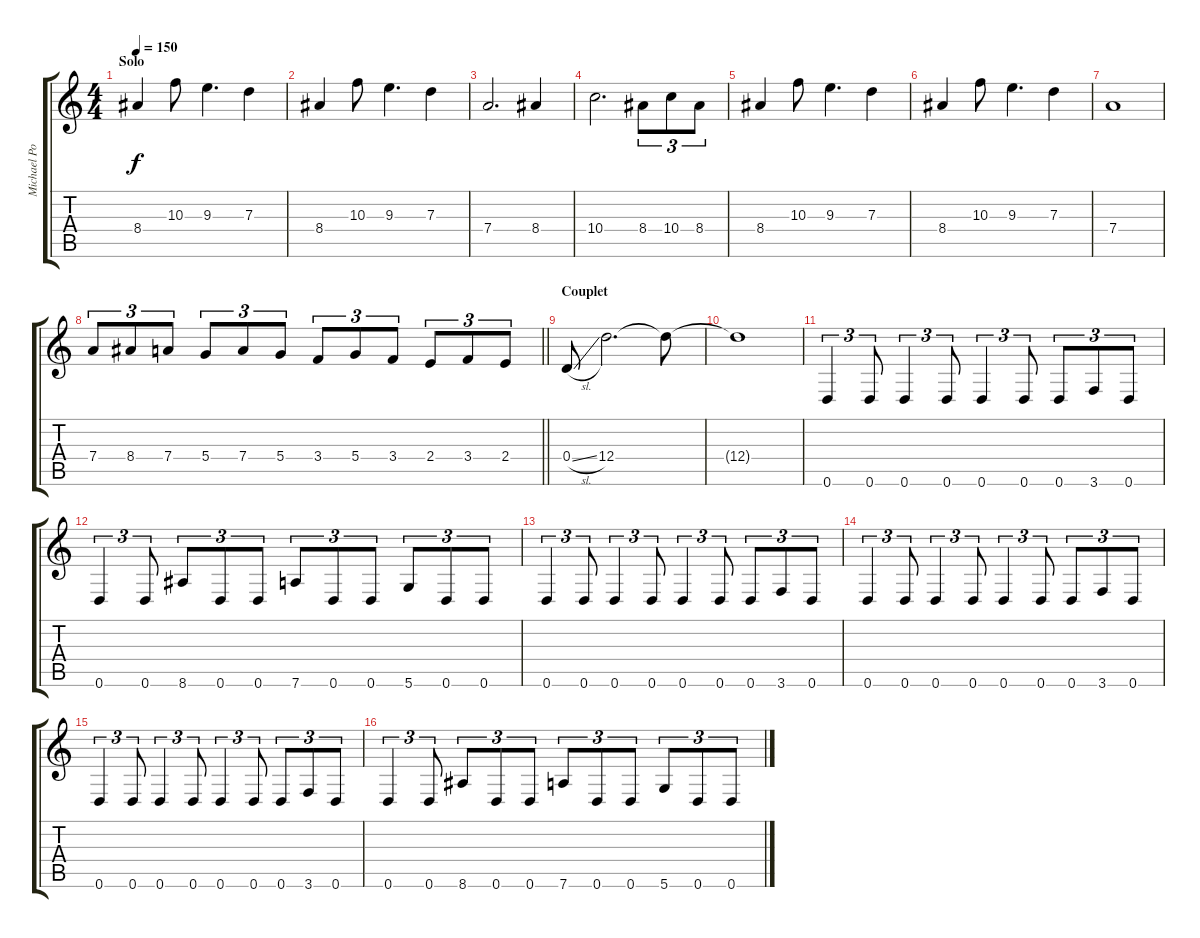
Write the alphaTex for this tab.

\track ("Michael Poulsen" "Michael Po") {instrument distortionguitar}
\staff {score tabs}
\tuning (E4 B3 G3 D3 A2 D2) {hide}
\ts (4 4)
\section ("" "Solo")
\tempo 150
\clef g2
\ks c
8.4.4{dy f} 10.3.8 9.3.4{d} 7.3.4 |
8.4.4 10.3.8 9.3.4{d} 7.3.4 |
7.4.2{d} 8.4.4 |
10.4.2{d} 8.4.8{tu (3 2)} 10.4.8{tu (3 2)} 8.4.8{tu (3 2)} |
8.4.4 10.3.8 9.3.4{d} 7.3.4 |
8.4.4 10.3.8 9.3.4{d} 7.3.4 |
7.4.1 |
\barLineRight lightlight
7.4.8{tu (3 2)} 8.4.8{tu (3 2)} 7.4.8{tu (3 2)} 5.4.8{tu (3 2)} 7.4.8{tu (3 2)} 5.4.8{tu (3 2)} 3.4.8{tu (3 2)} 5.4.8{tu (3 2)} 3.4.8{tu (3 2)} 2.4.8{tu (3 2)} 3.4.8{tu (3 2)} 2.4.8{tu (3 2)} |
\section ("" "Couplet")
0.4{sl}.8 12.4.2{d} 12.4{t}.8 |
12.4{t}.1 |
0.6.4{tu (3 2)} 0.6.8{tu (3 2)} 0.6.4{tu (3 2)} 0.6.8{tu (3 2)} 0.6.4{tu (3 2)} 0.6.8{tu (3 2)} 0.6.8{tu (3 2)} 3.6.8{tu (3 2)} 0.6.8{tu (3 2)} |
0.6.4{tu (3 2)} 0.6.8{tu (3 2)} 8.6.8{tu (3 2)} 0.6.8{tu (3 2)} 0.6.8{tu (3 2)} 7.6.8{tu (3 2)} 0.6.8{tu (3 2)} 0.6.8{tu (3 2)} 5.6.8{tu (3 2)} 0.6.8{tu (3 2)} 0.6.8{tu (3 2)} |
0.6.4{tu (3 2)} 0.6.8{tu (3 2)} 0.6.4{tu (3 2)} 0.6.8{tu (3 2)} 0.6.4{tu (3 2)} 0.6.8{tu (3 2)} 0.6.8{tu (3 2)} 3.6.8{tu (3 2)} 0.6.8{tu (3 2)} |
0.6.4{tu (3 2)} 0.6.8{tu (3 2)} 0.6.4{tu (3 2)} 0.6.8{tu (3 2)} 0.6.4{tu (3 2)} 0.6.8{tu (3 2)} 0.6.8{tu (3 2)} 3.6.8{tu (3 2)} 0.6.8{tu (3 2)} |
0.6.4{tu (3 2)} 0.6.8{tu (3 2)} 0.6.4{tu (3 2)} 0.6.8{tu (3 2)} 0.6.4{tu (3 2)} 0.6.8{tu (3 2)} 0.6.8{tu (3 2)} 3.6.8{tu (3 2)} 0.6.8{tu (3 2)} |
0.6.4{tu (3 2)} 0.6.8{tu (3 2)} 8.6.8{tu (3 2)} 0.6.8{tu (3 2)} 0.6.8{tu (3 2)} 7.6.8{tu (3 2)} 0.6.8{tu (3 2)} 0.6.8{tu (3 2)} 5.6.8{tu (3 2)} 0.6.8{tu (3 2)} 0.6.8{tu (3 2)}
